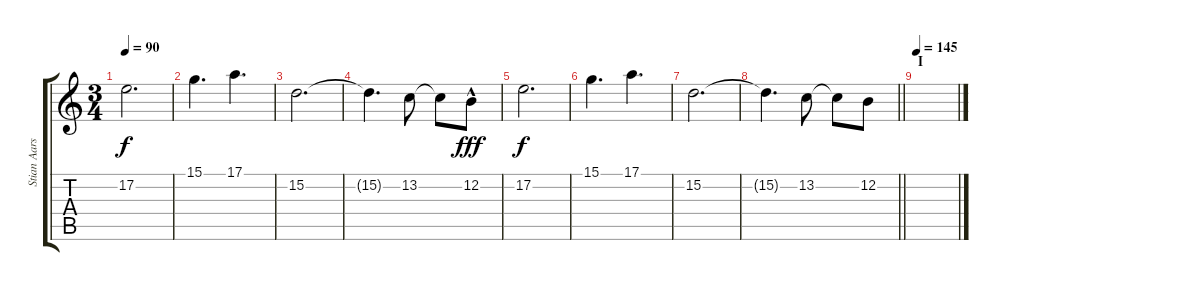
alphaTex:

\track ("Stian Aarstad" "Stian Aars") {instrument pad2warm}
\staff {score tabs}
\tuning (E4 B3 G3 D3 A2 E2) {hide}
\ts (3 4)
\tempo 90
\clef g2
\ks c
17.2.2{d dy f} |
15.1.4{d} 17.1.4{d} |
15.2.2{d} |
15.2{t}.4{d} 13.2.8 13.2{t}.8 12.2{hac}.8{dy fff} |
17.2.2{d dy f} |
15.1.4{d} 17.1.4{d} |
15.2.2{d} |
\barLineRight lightlight
15.2{t}.4{d} 13.2.8 13.2{t}.8 12.2.8 |
\section ("" "I")
\tempo 145
